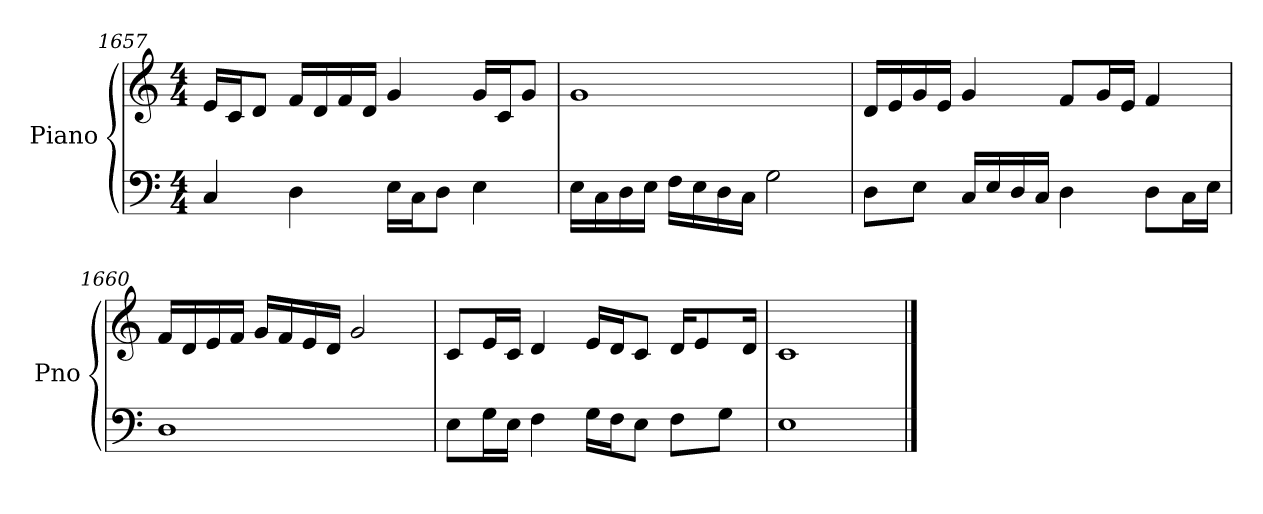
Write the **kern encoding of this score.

**kern	**kern
*part1	*part1
*staff2	*staff1
*I"Piano	*
*I'Pno	*
!!LO:LB:g=z
*clefF4	*clefG2
*k[]	*k[]
*M4/4	*M4/4
=1657	=1657
4C/	16e/LL
.	16c/J
.	8d/J
4D\	16f/LL
.	16d/
.	16f/
.	16d/JJ
16E\LL	4g/
16C\J	.
8D\J	.
4E\	16g/LL
.	16c/J
.	8g/J
=1658	=1658
16E\LL	1g
16C\	.
16D\	.
16E\JJ	.
16F\LL	.
16E\	.
16D\	.
16C\JJ	.
2G\	.
=1659	=1659
8D\L	16d/LL
.	16e/
8E\J	16g/
.	16e/JJ
16C/LL	4g/
16E/	.
16D/	.
16C/JJ	.
4D\	8f/L
.	16g/L
.	16e/JJ
8D\L	4f/
16C\L	.
16E\JJ	.
!!LO:PB:g=z
=1660	=1660
1D	16f/LL
.	16d/
.	16e/
.	16f/JJ
.	16g/LL
.	16f/
.	16e/
.	16d/JJ
.	2g/
=1661	=1661
8E\L	8c/L
16G\L	16e/L
16E\JJ	16c/JJ
4F\	4d/
16G\LL	16e/LL
16F\J	16d/J
8E\J	8c/J
8F\L	16d/KL
.	8e/
8G\J	.
.	16d/Jk
=1662	=1662
1E	1c
==	==
*-	*-
